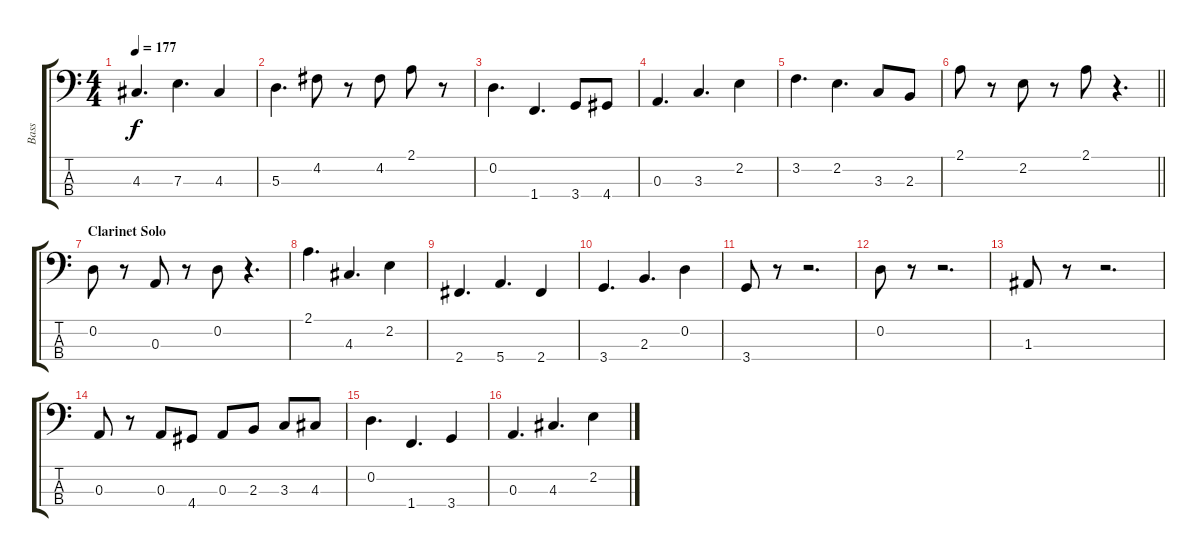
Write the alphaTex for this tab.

\track ("Bass" "Bass") {instrument electricbassfinger}
\staff {score tabs}
\tuning (G2 D2 A1 E1) {hide}
\ts (4 4)
\tempo 177
\clef f4
\ks c
4.3.4{d dy f} 7.3.4{d} 4.3.4 |
5.3.4{d} 4.2.8 r.8 4.2.8 2.1.8 r.8 |
0.2.4{d} 1.4.4{d} 3.4.8 4.4.8 |
0.3.4{d} 3.3.4{d} 2.2.4 |
3.2.4{d} 2.2.4{d} 3.3.8 2.3.8 |
\barLineRight lightlight
2.1.8 r.8 2.2.8 r.8 2.1.8 r.4{d} |
\section ("" "Clarinet Solo")
0.2.8 r.8 0.3.8 r.8 0.2.8 r.4{d} |
2.1.4{d} 4.3.4{d} 2.2.4 |
2.4.4{d} 5.4.4{d} 2.4.4 |
3.4.4{d} 2.3.4{d} 0.2.4 |
3.4.8 r.8 r.2{d} |
0.2.8 r.8 r.2{d} |
1.3.8 r.8 r.2{d} |
0.3.8 r.8 0.3.8 4.4.8 0.3.8 2.3.8 3.3.8 4.3.8 |
0.2.4{d} 1.4.4{d} 3.4.4 |
0.3.4{d} 4.3.4{d} 2.2.4
